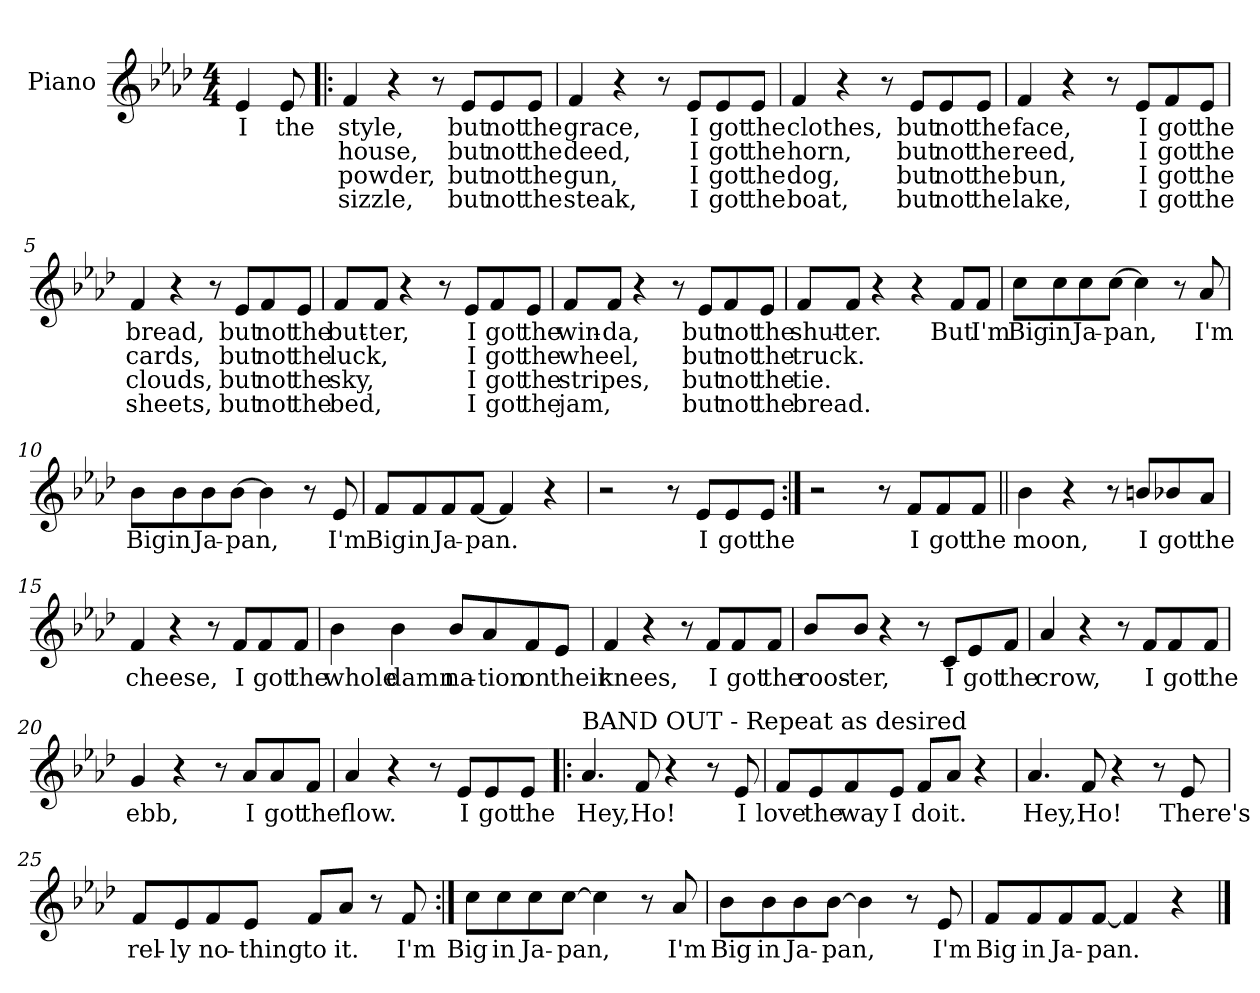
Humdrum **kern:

**kern	**text	**text	**text	**text
*part1	*part1	*part1	*part1	*part1
*staff1	*staff1	*staff1	*staff1	*staff1
*I"Piano	*	*	*	*
*I'Pno.	*	*	*	*
*clefG2	*	*	*	*
*k[b-e-a-d-]	*	*	*	*
*M4/4	*	*	*	*
=	=	=	=	=
!	!LO:LY:b	!	!	!
4e-/	I	.	.	.
!	!LO:LY:b	!	!	!
8e-/	the	.	.	.
=1!|:	=1!|:	=1!|:	=1!|:	=1!|:
!	!LO:LY:b	!LO:LY:b	!LO:LY:b	!LO:LY:b
4f/	style,	house,	powder,	sizzle,
4r	.	.	.	.
8r	.	.	.	.
!	!LO:LY:b	!LO:LY:b	!LO:LY:b	!LO:LY:b
8e-/L	but	but	but	but
!	!LO:LY:b	!LO:LY:b	!LO:LY:b	!LO:LY:b
8e-/	not	not	not	not
!	!LO:LY:b	!LO:LY:b	!LO:LY:b	!LO:LY:b
8e-/J	the	the	the	the
=2	=2	=2	=2	=2
!	!LO:LY:b	!LO:LY:b	!LO:LY:b	!LO:LY:b
4f/	grace,	deed,	gun,	steak,
4r	.	.	.	.
8r	.	.	.	.
!	!LO:LY:b	!LO:LY:b	!LO:LY:b	!LO:LY:b
8e-/L	I	I	I	I
!	!LO:LY:b	!LO:LY:b	!LO:LY:b	!LO:LY:b
8e-/	got	got	got	got
!	!LO:LY:b	!LO:LY:b	!LO:LY:b	!LO:LY:b
8e-/J	the	the	the	the
=3	=3	=3	=3	=3
!	!LO:LY:b	!LO:LY:b	!LO:LY:b	!LO:LY:b
4f/	clothes,	horn,	dog,	boat,
4r	.	.	.	.
8r	.	.	.	.
!	!LO:LY:b	!LO:LY:b	!LO:LY:b	!LO:LY:b
8e-/L	but	but	but	but
!	!LO:LY:b	!LO:LY:b	!LO:LY:b	!LO:LY:b
8e-/	not	not	not	not
!	!LO:LY:b	!LO:LY:b	!LO:LY:b	!LO:LY:b
8e-/J	the	the	the	the
=4	=4	=4	=4	=4
!	!LO:LY:b	!LO:LY:b	!LO:LY:b	!LO:LY:b
4f/	face,	reed,	bun,	lake,
4r	.	.	.	.
8r	.	.	.	.
!	!LO:LY:b	!LO:LY:b	!LO:LY:b	!LO:LY:b
8e-/L	I	I	I	I
!	!LO:LY:b	!LO:LY:b	!LO:LY:b	!LO:LY:b
8f/	got	got	got	got
!	!LO:LY:b	!LO:LY:b	!LO:LY:b	!LO:LY:b
8e-/J	the	the	the	the
!!LO:LB:g=z
=5	=5	=5	=5	=5
!	!LO:LY:b	!LO:LY:b	!LO:LY:b	!LO:LY:b
4f/	bread,	cards,	clouds,	sheets,
4r	.	.	.	.
8r	.	.	.	.
!	!LO:LY:b	!LO:LY:b	!LO:LY:b	!LO:LY:b
8e-/L	but	but	but	but
!	!LO:LY:b	!LO:LY:b	!LO:LY:b	!LO:LY:b
8f/	not	not	not	not
!	!LO:LY:b	!LO:LY:b	!LO:LY:b	!LO:LY:b
8e-/J	the	the	the	the
=6	=6	=6	=6	=6
!	!LO:LY:b	!LO:LY:b	!LO:LY:b	!LO:LY:b
8f/L	but-	luck,	sky,	bed,
!	!LO:LY:b	!	!	!
8f/J	-ter,	.	.	.
4r	.	.	.	.
8r	.	.	.	.
!	!LO:LY:b	!LO:LY:b	!LO:LY:b	!LO:LY:b
8e-/L	I	I	I	I
!	!LO:LY:b	!LO:LY:b	!LO:LY:b	!LO:LY:b
8f/	got	got	got	got
!	!LO:LY:b	!LO:LY:b	!LO:LY:b	!LO:LY:b
8e-/J	the	the	the	the
=7	=7	=7	=7	=7
!	!LO:LY:b	!LO:LY:b	!LO:LY:b	!LO:LY:b
8f/L	win-	wheel,	stripes,	jam,
!	!LO:LY:b	!	!	!
8f/J	-da,	.	.	.
4r	.	.	.	.
8r	.	.	.	.
!	!LO:LY:b	!LO:LY:b	!LO:LY:b	!LO:LY:b
8e-/L	but	but	but	but
!	!LO:LY:b	!LO:LY:b	!LO:LY:b	!LO:LY:b
8f/	not	not	not	not
!	!LO:LY:b	!LO:LY:b	!LO:LY:b	!LO:LY:b
8e-/J	the	the	the	the
=8	=8	=8	=8	=8
!	!LO:LY:b	!LO:LY:b	!LO:LY:b	!LO:LY:b
8f/L	shut-	truck.	tie.	bread.
!	!LO:LY:b	!	!	!
8f/J	-ter.	.	.	.
4r	.	.	.	.
4r	.	.	.	.
!	!LO:LY:b	!	!	!
8f/L	But	.	.	.
!	!LO:LY:b	!	!	!
8f/J	I'm	.	.	.
!!LO:LB:g=z
=9	=9	=9	=9	=9
!	!LO:LY:b	!	!	!
8cc\L	Big	.	.	.
!	!LO:LY:b	!	!	!
8cc\	in	.	.	.
!	!LO:LY:b	!	!	!
8cc\	Ja-	.	.	.
!	!LO:LY:b	!	!	!
[8cc\J	-pan,	.	.	.
4cc\]	.	.	.	.
8r	.	.	.	.
!	!LO:LY:b	!	!	!
8a-/	I'm	.	.	.
=10	=10	=10	=10	=10
!	!LO:LY:b	!	!	!
8b-\L	Big	.	.	.
!	!LO:LY:b	!	!	!
8b-\	in	.	.	.
!	!LO:LY:b	!	!	!
8b-\	Ja-	.	.	.
!	!LO:LY:b	!	!	!
[8b-\J	-pan,	.	.	.
4b-\]	.	.	.	.
8r	.	.	.	.
!	!LO:LY:b	!	!	!
8e-/	I'm	.	.	.
=11	=11	=11	=11	=11
!	!LO:LY:b	!	!	!
8f/L	Big	.	.	.
!	!LO:LY:b	!	!	!
8f/	in	.	.	.
!	!LO:LY:b	!	!	!
8f/	Ja-	.	.	.
!	!LO:LY:b	!	!	!
[8f/J	-pan.	.	.	.
4f/]	.	.	.	.
4r	.	.	.	.
=12	=12	=12	=12	=12
2r	.	.	.	.
8r	.	.	.	.
!	!LO:LY:b	!	!	!
8e-/L	I	.	.	.
!	!LO:LY:b	!	!	!
8e-/	got	.	.	.
!	!LO:LY:b	!	!	!
8e-/J	the	.	.	.
=13:|!	=13:|!	=13:|!	=13:|!	=13:|!
2r	.	.	.	.
8r	.	.	.	.
!	!LO:LY:b	!	!	!
8f/L	I	.	.	.
!	!LO:LY:b	!	!	!
8f/	got	.	.	.
!	!LO:LY:b	!	!	!
8f/J	the	.	.	.
!!LO:LB:g=z
=14||	=14||	=14||	=14||	=14||
!	!LO:LY:b	!	!	!
4b-\	moon,	.	.	.
4r	.	.	.	.
8r	.	.	.	.
!	!LO:LY:b	!	!	!
8bn/L	I	.	.	.
!	!LO:LY:b	!	!	!
8b-X/	got	.	.	.
!	!LO:LY:b	!	!	!
8a-/J	the	.	.	.
=15	=15	=15	=15	=15
!	!LO:LY:b	!	!	!
4f/	cheese,	.	.	.
4r	.	.	.	.
8r	.	.	.	.
!	!LO:LY:b	!	!	!
8f/L	I	.	.	.
!	!LO:LY:b	!	!	!
8f/	got	.	.	.
!	!LO:LY:b	!	!	!
8f/J	the	.	.	.
=16	=16	=16	=16	=16
!	!LO:LY:b	!	!	!
4b-\	whole	.	.	.
!	!LO:LY:b	!	!	!
4b-\	damn	.	.	.
!	!LO:LY:b	!	!	!
8b-/L	na-	.	.	.
!	!LO:LY:b	!	!	!
8a-/	-tion	.	.	.
!	!LO:LY:b	!	!	!
8f/	on	.	.	.
!	!LO:LY:b	!	!	!
8e-/J	their	.	.	.
=17	=17	=17	=17	=17
!	!LO:LY:b	!	!	!
4f/	knees,	.	.	.
4r	.	.	.	.
8r	.	.	.	.
!	!LO:LY:b	!	!	!
8f/L	I	.	.	.
!	!LO:LY:b	!	!	!
8f/	got	.	.	.
!	!LO:LY:b	!	!	!
8f/J	the	.	.	.
!!LO:LB:g=z
=18	=18	=18	=18	=18
!	!LO:LY:b	!	!	!
8b-/L	roos-	.	.	.
!	!LO:LY:b	!	!	!
8b-/J	-ter,	.	.	.
4r	.	.	.	.
8r	.	.	.	.
!	!LO:LY:b	!	!	!
8c/L	I	.	.	.
!	!LO:LY:b	!	!	!
8e-/	got	.	.	.
!	!LO:LY:b	!	!	!
8f/J	the	.	.	.
=19	=19	=19	=19	=19
!	!LO:LY:b	!	!	!
4a-/	crow,	.	.	.
4r	.	.	.	.
8r	.	.	.	.
!	!LO:LY:b	!	!	!
8f/L	I	.	.	.
!	!LO:LY:b	!	!	!
8f/	got	.	.	.
!	!LO:LY:b	!	!	!
8f/J	the	.	.	.
=20	=20	=20	=20	=20
!	!LO:LY:b	!	!	!
4g/	ebb,	.	.	.
4r	.	.	.	.
8r	.	.	.	.
!	!LO:LY:b	!	!	!
8a-/L	I	.	.	.
!	!LO:LY:b	!	!	!
8a-/	got	.	.	.
!	!LO:LY:b	!	!	!
8f/J	the	.	.	.
=21	=21	=21	=21	=21
!	!LO:LY:b	!	!	!
4a-/	flow.	.	.	.
4r	.	.	.	.
8r	.	.	.	.
!	!LO:LY:b	!	!	!
8e-/L	I	.	.	.
!	!LO:LY:b	!	!	!
8e-/	got	.	.	.
!	!LO:LY:b	!	!	!
8e-/J	the	.	.	.
!!LO:LB:g=z
=22!|:	=22!|:	=22!|:	=22!|:	=22!|:
!LO:TX:t=BAND OUT - Repeat as desired	!	!	!	!
!	!LO:LY:b	!	!	!
4.a-/	Hey,	.	.	.
!	!LO:LY:b	!	!	!
8f/	Ho!	.	.	.
4r	.	.	.	.
8r	.	.	.	.
!	!LO:LY:b	!	!	!
8e-/	I	.	.	.
=23	=23	=23	=23	=23
!	!LO:LY:b	!	!	!
8f/L	love	.	.	.
!	!LO:LY:b	!	!	!
8e-/	the	.	.	.
!	!LO:LY:b	!	!	!
8f/	way	.	.	.
!	!LO:LY:b	!	!	!
8e-/J	I	.	.	.
!	!LO:LY:b	!	!	!
8f/L	do	.	.	.
!	!LO:LY:b	!	!	!
8a-/J	it.	.	.	.
4r	.	.	.	.
=24	=24	=24	=24	=24
!	!LO:LY:b	!	!	!
4.a-/	Hey,	.	.	.
!	!LO:LY:b	!	!	!
8f/	Ho!	.	.	.
4r	.	.	.	.
8r	.	.	.	.
!	!LO:LY:b	!	!	!
8e-/	There's	.	.	.
=25	=25	=25	=25	=25
!	!LO:LY:b	!	!	!
8f/L	rel-	.	.	.
!	!LO:LY:b	!	!	!
8e-/	-ly	.	.	.
!	!LO:LY:b	!	!	!
8f/	no-	.	.	.
!	!LO:LY:b	!	!	!
8e-/J	-thing	.	.	.
!	!LO:LY:b	!	!	!
8f/L	to	.	.	.
!	!LO:LY:b	!	!	!
8a-/J	it.	.	.	.
8r	.	.	.	.
!	!LO:LY:b	!	!	!
8f/	I'm	.	.	.
!!LO:LB:g=z
=26:|!	=26:|!	=26:|!	=26:|!	=26:|!
!	!LO:LY:b	!	!	!
8cc\L	Big	.	.	.
!	!LO:LY:b	!	!	!
8cc\	in	.	.	.
!	!LO:LY:b	!	!	!
8cc\	Ja-	.	.	.
!	!LO:LY:b	!	!	!
[8cc\J	-pan,	.	.	.
4cc\]	.	.	.	.
8r	.	.	.	.
!	!LO:LY:b	!	!	!
8a-/	I'm	.	.	.
=27	=27	=27	=27	=27
!	!LO:LY:b	!	!	!
8b-\L	Big	.	.	.
!	!LO:LY:b	!	!	!
8b-\	in	.	.	.
!	!LO:LY:b	!	!	!
8b-\	Ja-	.	.	.
!	!LO:LY:b	!	!	!
[8b-\J	-pan,	.	.	.
4b-\]	.	.	.	.
8r	.	.	.	.
!	!LO:LY:b	!	!	!
8e-/	I'm	.	.	.
=28	=28	=28	=28	=28
!	!LO:LY:b	!	!	!
8f/L	Big	.	.	.
!	!LO:LY:b	!	!	!
8f/	in	.	.	.
!	!LO:LY:b	!	!	!
8f/	Ja-	.	.	.
!	!LO:LY:b	!	!	!
[8f/J	-pan.	.	.	.
4f/]	.	.	.	.
4r	.	.	.	.
==	==	==	==	==
*-	*-	*-	*-	*-
